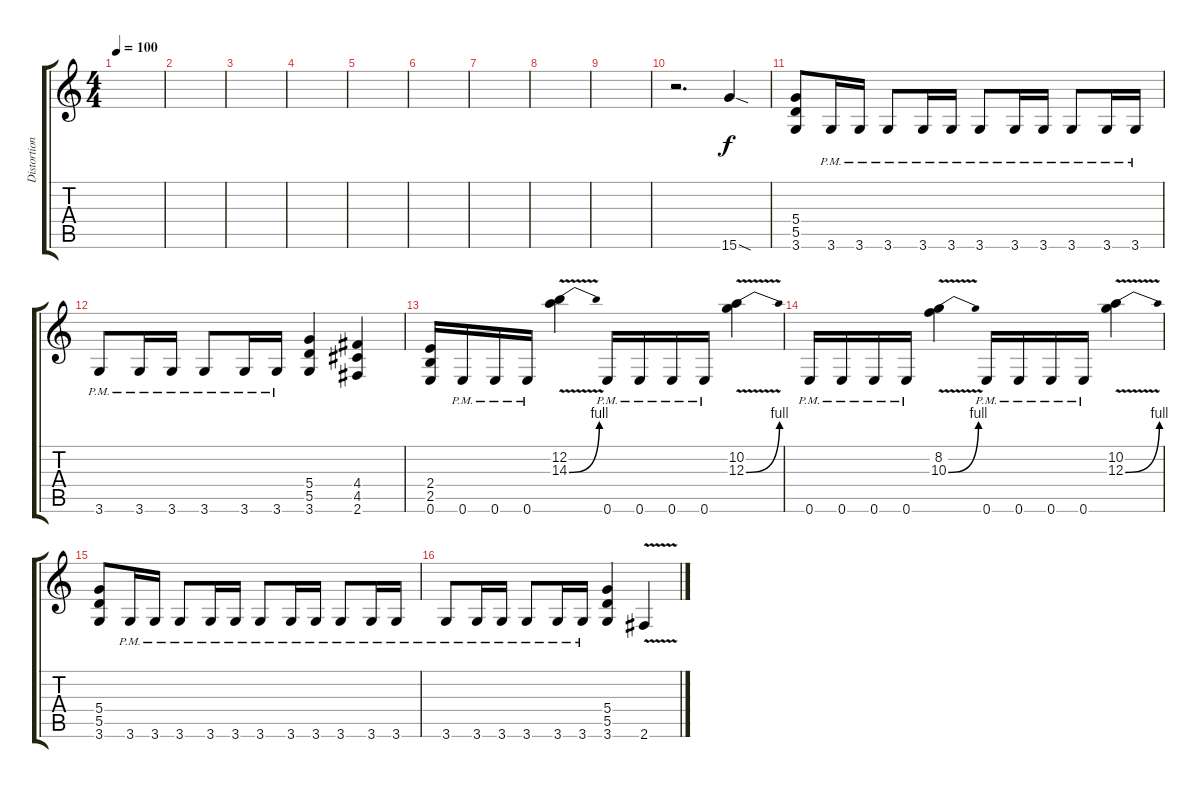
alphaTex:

\track ("Distortion guitar" "Distortion") {instrument distortionguitar}
\staff {score tabs}
\tuning (E4 B3 G3 D3 A2 E2) {hide}
\ts (4 4)
\tempo 100
\clef g2
\ks c
|
|
|
|
|
|
|
|
|
r.2{d} 15.6{sod}.4 |
(5.4 5.5 3.6).8 3.6{pm}.16 3.6{pm}.16 3.6{pm}.8 3.6{pm}.16 3.6{pm}.16 3.6{pm}.8 3.6{pm}.16 3.6{pm}.16 3.6{pm}.8 3.6{pm}.16 3.6{pm}.16 |
3.6{pm}.8 3.6{pm}.16 3.6{pm}.16 3.6{pm}.8 3.6{pm}.16 3.6{pm}.16 (5.4 5.5 3.6).4 (4.4 4.5 2.6).4 |
(2.4 2.5 0.6).16 0.6{pm}.16 0.6{pm}.16 0.6{pm}.16 (12.2 14.3{be (bend 0 0 60 4) v}).4 0.6{pm}.16 0.6{pm}.16 0.6{pm}.16 0.6{pm}.16 (10.2 12.3{be (bend 0 0 60 4) v}).4 |
0.6{pm}.16 0.6{pm}.16 0.6{pm}.16 0.6{pm}.16 (8.2 10.3{be (bend 0 0 60 4) v}).4 0.6{pm}.16 0.6{pm}.16 0.6{pm}.16 0.6{pm}.16 (10.2 12.3{be (bend 0 0 60 4) v}).4 |
(5.4 5.5 3.6).8 3.6{pm}.16 3.6{pm}.16 3.6{pm}.8 3.6{pm}.16 3.6{pm}.16 3.6{pm}.8 3.6{pm}.16 3.6{pm}.16 3.6{pm}.8 3.6{pm}.16 3.6{pm}.16 |
3.6{pm}.8 3.6{pm}.16 3.6{pm}.16 3.6{pm}.8 3.6{pm}.16 3.6{pm}.16 (5.4 5.5 3.6).4 2.6{v}.4
